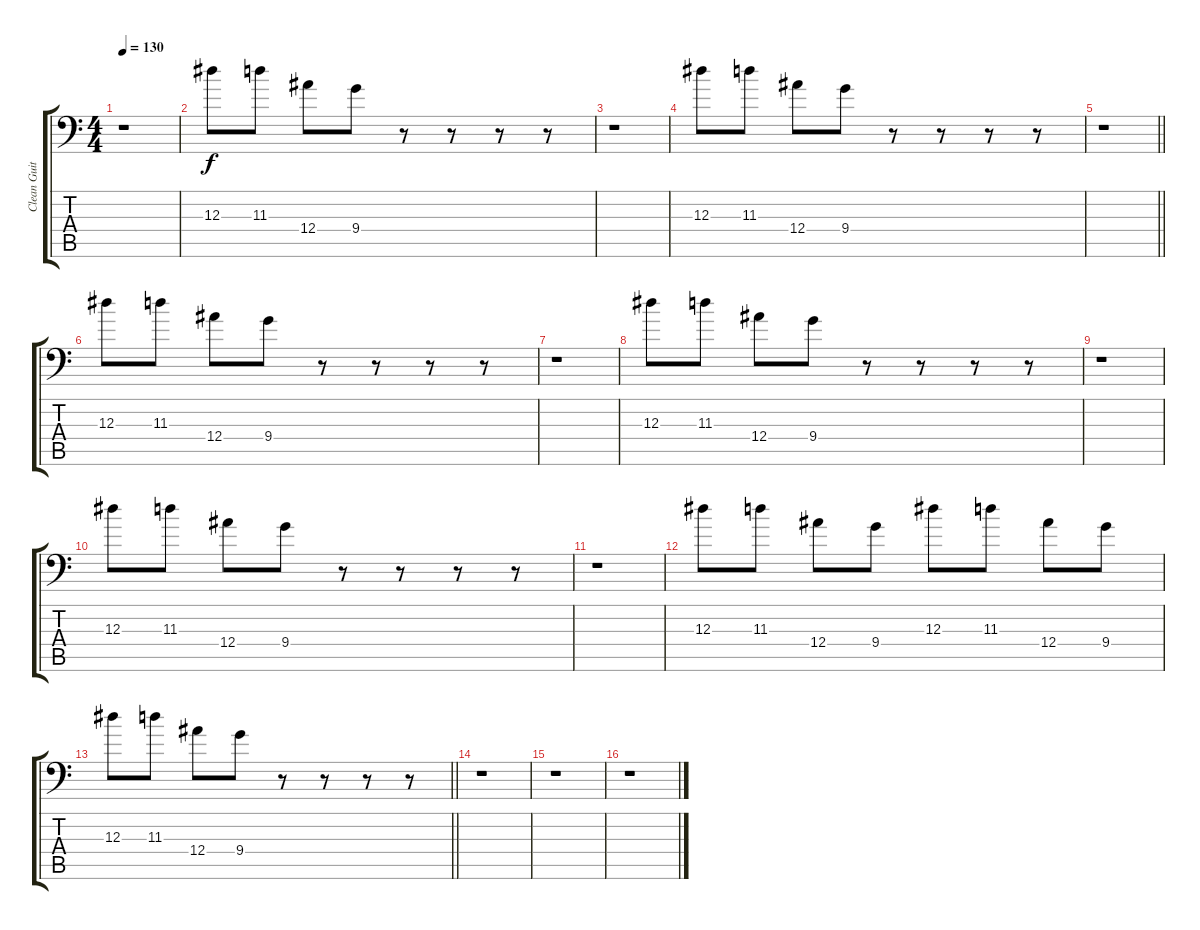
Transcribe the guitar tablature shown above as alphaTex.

\track ("Clean Guitar" "Clean Guit") {instrument electricguitarjazz}
\staff {score tabs}
\tuning (C4 G3 Eb3 Bb2 F2 Bb1) {hide}
\ts (4 4)
\tempo 130
\clef f4
\ks c
r.1{dy f} |
12.3.8 11.3.8 12.4.8 9.4.8 r.8 r.8 r.8 r.8 |
r.1 |
12.3.8 11.3.8 12.4.8 9.4.8 r.8 r.8 r.8 r.8 |
\barLineRight lightlight
r.1 |
\section ("" "")
12.3.8 11.3.8 12.4.8 9.4.8 r.8 r.8 r.8 r.8 |
r.1 |
12.3.8 11.3.8 12.4.8 9.4.8 r.8 r.8 r.8 r.8 |
r.1 |
12.3.8 11.3.8 12.4.8 9.4.8 r.8 r.8 r.8 r.8 |
r.1 |
12.3.8 11.3.8 12.4.8 9.4.8 12.3.8 11.3.8 12.4.8 9.4.8 |
\barLineRight lightlight
12.3.8 11.3.8 12.4.8 9.4.8 r.8 r.8 r.8 r.8 |
\section ("" "")
r.1 |
r.1 |
r.1
